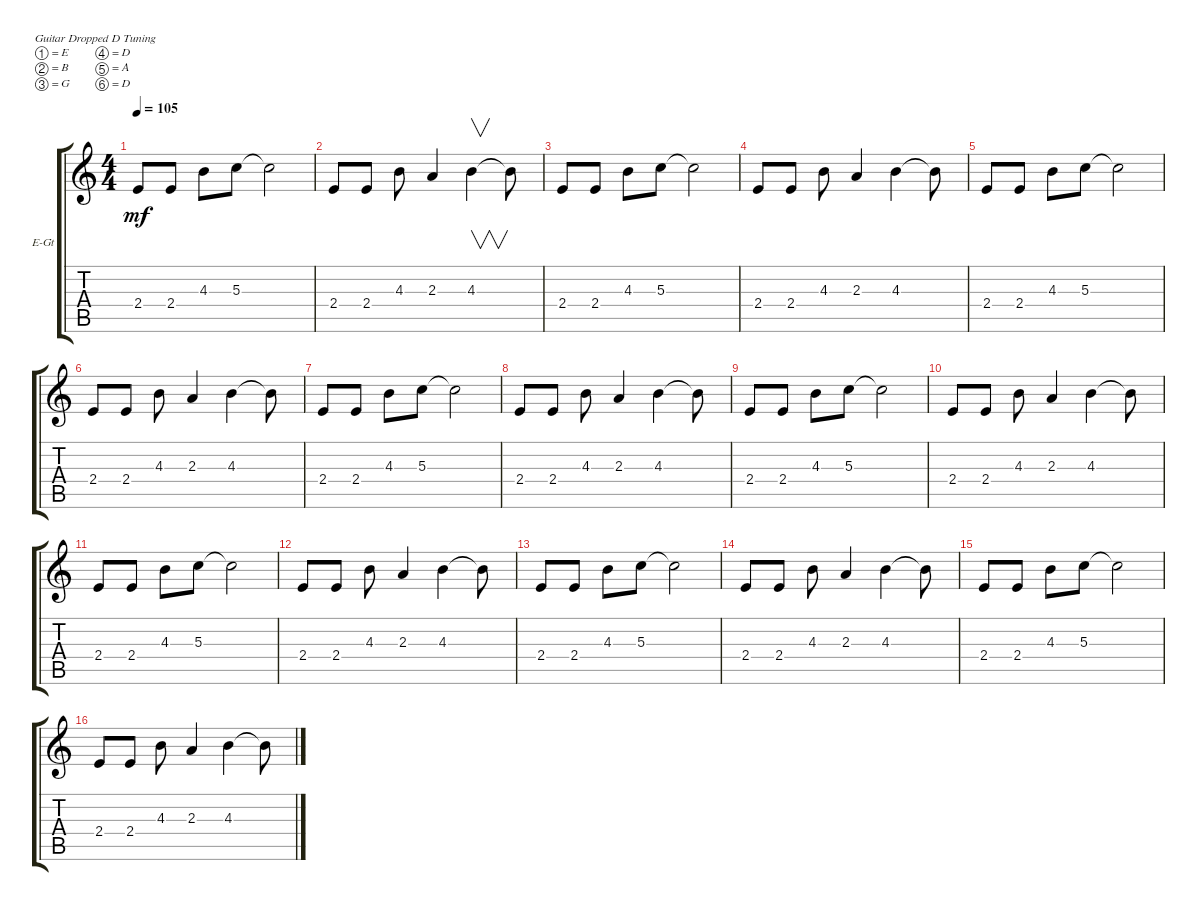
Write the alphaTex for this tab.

\defaultSystemsLayout 4
\bracketExtendMode groupsimilarinstruments
\firstSystemTrackNameOrientation horizontal
\otherSystemsTrackNameOrientation horizontal
\track ("Electric Guitar" "E-Gt") {instrument distortionguitar}
\staff {score tabs}
\tuning (E4 B3 G3 D3 A2 D2)
\ts (4 4)
\tempo 105
\clef g2
\ks c
2.4.8{dy mf} 2.4.8 4.3.8 5.3.8 5.3{t}.2 |
2.4.8 2.4.8 4.3.8 2.3.4 4.3.4{v} 4.3{t}.8 |
2.4.8 2.4.8 4.3.8 5.3.8 5.3{t}.2 |
2.4.8 2.4.8 4.3.8 2.3.4 4.3.4 4.3{t}.8 |
2.4.8 2.4.8 4.3.8 5.3.8 5.3{t}.2 |
2.4.8 2.4.8 4.3.8 2.3.4 4.3.4 4.3{t}.8 |
2.4.8 2.4.8 4.3.8 5.3.8 5.3{t}.2 |
2.4.8 2.4.8 4.3.8 2.3.4 4.3.4 4.3{t}.8 |
2.4.8 2.4.8 4.3.8 5.3.8 5.3{t}.2 |
2.4.8 2.4.8 4.3.8 2.3.4 4.3.4 4.3{t}.8 |
2.4.8 2.4.8 4.3.8 5.3.8 5.3{t}.2 |
2.4.8 2.4.8 4.3.8 2.3.4 4.3.4 4.3{t}.8 |
2.4.8 2.4.8 4.3.8 5.3.8 5.3{t}.2 |
2.4.8 2.4.8 4.3.8 2.3.4 4.3.4 4.3{t}.8 |
2.4.8 2.4.8 4.3.8 5.3.8 5.3{t}.2 |
2.4.8 2.4.8 4.3.8 2.3.4 4.3.4 4.3{t}.8
